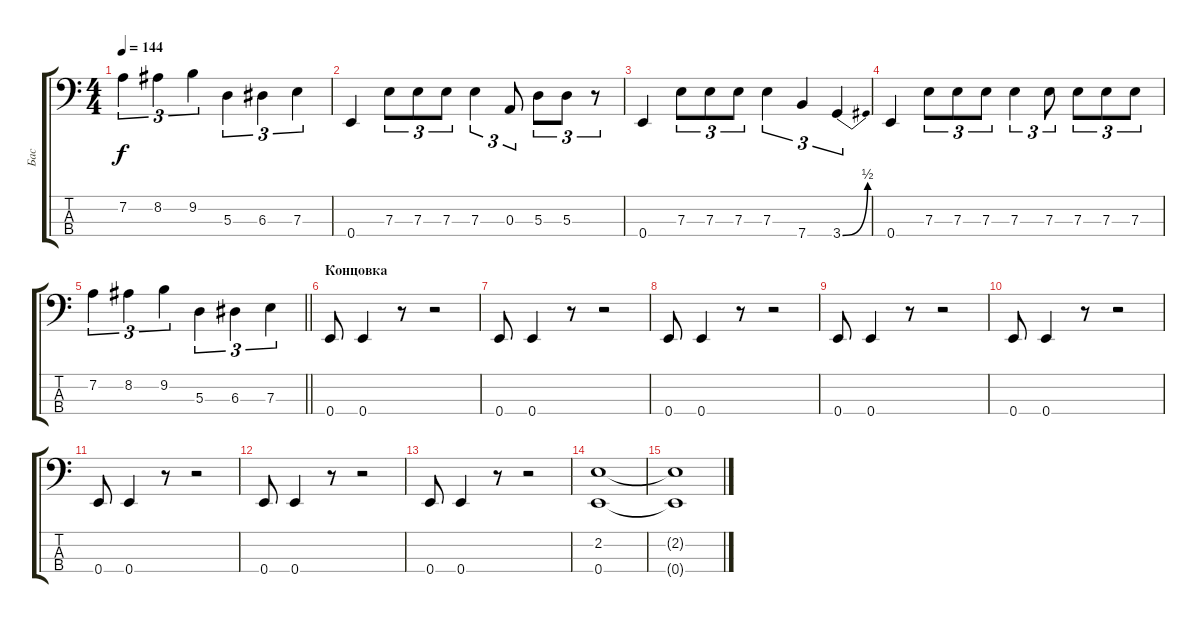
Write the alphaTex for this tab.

\track ("Бас" "Бас") {instrument electricbassfinger}
\staff {score tabs}
\tuning (G2 D2 A1 E1) {hide}
\ts (4 4)
\tempo 144
\clef f4
\ks c
7.2.4{tu (3 2) dy f} 8.2.4{tu (3 2)} 9.2.4{tu (3 2)} 5.3.4{tu (3 2)} 6.3.4{tu (3 2)} 7.3.4{tu (3 2)} |
0.4.4 7.3.8{tu (3 2)} 7.3.8{tu (3 2)} 7.3.8{tu (3 2)} 7.3.4{tu (3 2)} 0.3.8{tu (3 2)} 5.3.8{tu (3 2)} 5.3.8{tu (3 2)} r.8{tu (3 2)} |
0.4.4 7.3.8{tu (3 2)} 7.3.8{tu (3 2)} 7.3.8{tu (3 2)} 7.3.4{tu (3 2)} 7.4.4{tu (3 2)} 3.4{be (bend 0 0 60 2)}.4{tu (3 2)} |
0.4.4 7.3.8{tu (3 2)} 7.3.8{tu (3 2)} 7.3.8{tu (3 2)} 7.3.4{tu (3 2)} 7.3.8{tu (3 2)} 7.3.8{tu (3 2)} 7.3.8{tu (3 2)} 7.3.8{tu (3 2)} |
\barLineRight lightlight
7.2.4{tu (3 2)} 8.2.4{tu (3 2)} 9.2.4{tu (3 2)} 5.3.4{tu (3 2)} 6.3.4{tu (3 2)} 7.3.4{tu (3 2)} |
\section ("" "Концовка")
0.4.8 0.4.4 r.8 r.2 |
0.4.8 0.4.4 r.8 r.2 |
0.4.8 0.4.4 r.8 r.2 |
0.4.8 0.4.4 r.8 r.2 |
0.4.8 0.4.4 r.8 r.2 |
0.4.8 0.4.4 r.8 r.2 |
0.4.8 0.4.4 r.8 r.2 |
0.4.8 0.4.4 r.8 r.2 |
(2.2 0.4).1 |
(2.2{t} 0.4{t}).1
